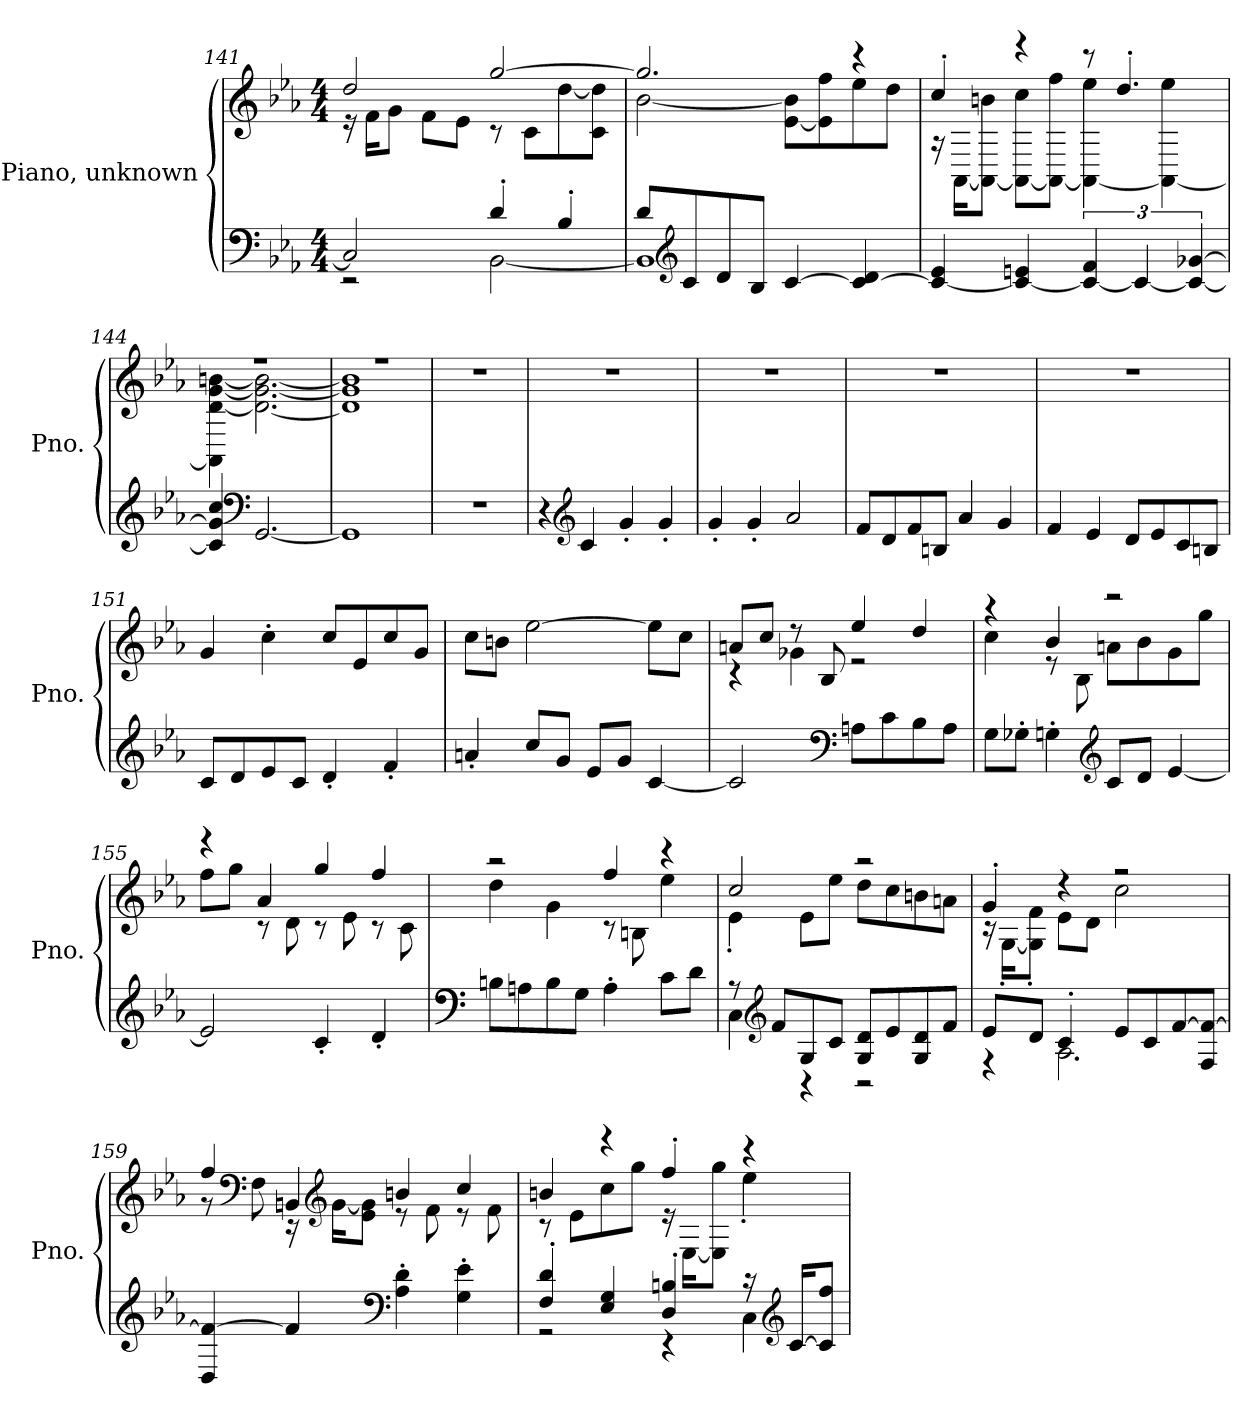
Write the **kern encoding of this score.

**kern	**kern
*part1	*part1
*staff2	*staff1
*I"Piano, unknown	*
*I'Pno.	*
!!LO:LB:g=z
*clefF4	*clefG2
*k[b-e-a-]	*k[b-e-a-]
*M4/4	*M4/4
=141	=141
*^	*^
2C/]	2r	2dd/	16r
.	.	.	16f\KL
.	.	.	8g\J
.	.	.	8f\L
.	.	.	8e-\J
4d'/	[2BB-\	[2gg/	8r
.	.	.	8c\L
4B-'/	.	.	[8dd\
.	.	.	8c\ 8dd\]J
=142	=142	=142	=142
8d/L	1BB-]	2.gg/]	[2b-\
*clefG2	*	*	*
8c/	.	.	.
8d/	.	.	.
8B-/J	.	.	.
[4c/	.	.	[8e-\ 8b-\]L
.	.	.	8e-\] 8ff\
4c/_ 4d/	.	4r	8ee-\
.	.	.	8dd\J
*v	*v	*	*
=143	=143	=143
4c/_ 4e-/	4cc'/	16r
.	.	[16AA-\KL
.	.	8AA-\_ 8bn\J
4c/_ 4en/	4r	8AA-\_ 8cc\L
.	.	8AA-\_ 8ff\J
6c/_ 6f/	8r	4AA-\_ 4ee-\
.	4.dd'/	.
6c/_	.	.
.	.	4AA-\_ 4ee-\
6c/_ [6g-X/	.	.
=144	=144	=144
4c/] 4g-/] 4cc/	1r	4AA-\] [4d\ [4g\ [4bn\
*clefF4	*	*
[2.GG/	.	2.d\_ 2.g\_ 2.b\_
=145	=145	=145
1GG]	1r	1d] 1g] 1b]
*	*v	*v
!!LO:LB:g=z
=146	=146
1r	1r
=147	=147
4r	1r
*clefG2	*
4c/	.
4g'/	.
4g'/	.
=148	=148
4g'/	1r
4g'/	.
2a-/	.
=149	=149
8f/L	1r
8d/	.
8f/	.
8Bn/J	.
4a-/	.
4g/	.
=150	=150
4f/	1r
4e-/	.
8d/L	.
8e-/	.
8c/	.
8Bn/J	.
=151	=151
8c/L	4g/
8d/	.
8e-/	4cc'\
8c/J	.
4d'/	8cc/L
.	8e-/
4f'/	8cc/
.	8g/J
!!LO:LB:g=z
=152	=152
4an'/	8cc\L
.	8bn\J
8cc/L	[2ee-\
8g/J	.
8e-/L	.
8g/J	.
[4c/	8ee-\L]
.	8cc\J
=153	=153
*	*^
2c/]	8an/L	4r
.	8cc/J	.
.	8r	4g-X\
.	8B-/	.
*clefF4	*	*
8An\L	4ee-/	2r
8c\	.	.
8B-\	4dd/	.
8A\J	.	.
=154	=154	=154
8G\L	4r	4cc\
8G-X'\J	.	.
4Gn'\	4b-/	8r
.	.	8B-\
*clefG2	*	*
8c/L	2r	8an\L
8d/J	.	8b-\
[4e-/	.	8g\
.	.	8gg\J
=155	=155	=155
2e-/]	4r	8ff\L
.	.	8gg\J
.	4a-/	8r
.	.	8d\
4c'/	4gg/	8r
.	.	8e-\
4d'/	4ff/	8r
.	.	8c\
!!LO:LB:g=z	!!
=156	=156	=156
*clefF4	*	*
8Bn\L	2r	4dd\
8An\	.	.
8B\	.	4g\
8G\J	.	.
4A'\	4ff/	8r
.	.	8Bn\
8c\L	4r	4ee-\
8d\J	.	.
=157	=157	=157
*^	*	*
8r	4C\	2cc/	4e-'\
*clefG2	*	*	*
8f/L	.	.	.
8G/	4r	.	8e-\L
8c/J	.	.	8ee-\J
8G/ 8d/L	2r	2r	8dd\L
8e-/	.	.	8cc\
8G/ 8d/	.	.	8bn\
8f/J	.	.	8an\J
=158	=158	=158	=158
8e-/L	4r	4g'/	16r
.	.	.	[16G'\KL
8d/J	.	.	8G\]' 8f\'J
4c'/	2.A-\	4r	8e-\L
.	.	.	8d\J
8e-/L	.	2r	2cc\
8c/	.	.	.
[8f/	.	.	.
8F/ 8f/_J	.	.	.
*v	*v	*	*
!!LO:LB:g=z	!!
=159	=159	=159
4D/ 4f/_	4ff/	8r
*	*clefF4	*
.	.	8F\
4f/]	4BBn/	16r
*	*clefG2	*
.	.	[16g\KL
.	.	8e-\ 8g\]J
*clefF4	*	*
4A-\' 4d\'	4bn/	8r
.	.	8f\
4G\' 4e-\'	4cc/	8r
.	.	8f\
=160	=160	=160
*^	*	*
4F/' 4d/'	2r	4bn/	8r
.	.	.	8e-\L
4E-/ 4G/	.	4r	8cc\
.	.	.	8gg\J
4D/' 4Bn/'	4r	4ff'/	16r
.	.	.	[16E-\KL
.	.	.	8E-\] 8gg\J
16r	4C\	4r	4ee-'\
*clefG2	*	*	*
[16c/KL	.	.	.
8c/] 8ff/J	.	.	.
*v	*v	*	*
*	*v	*v
=	=
*-	*-
